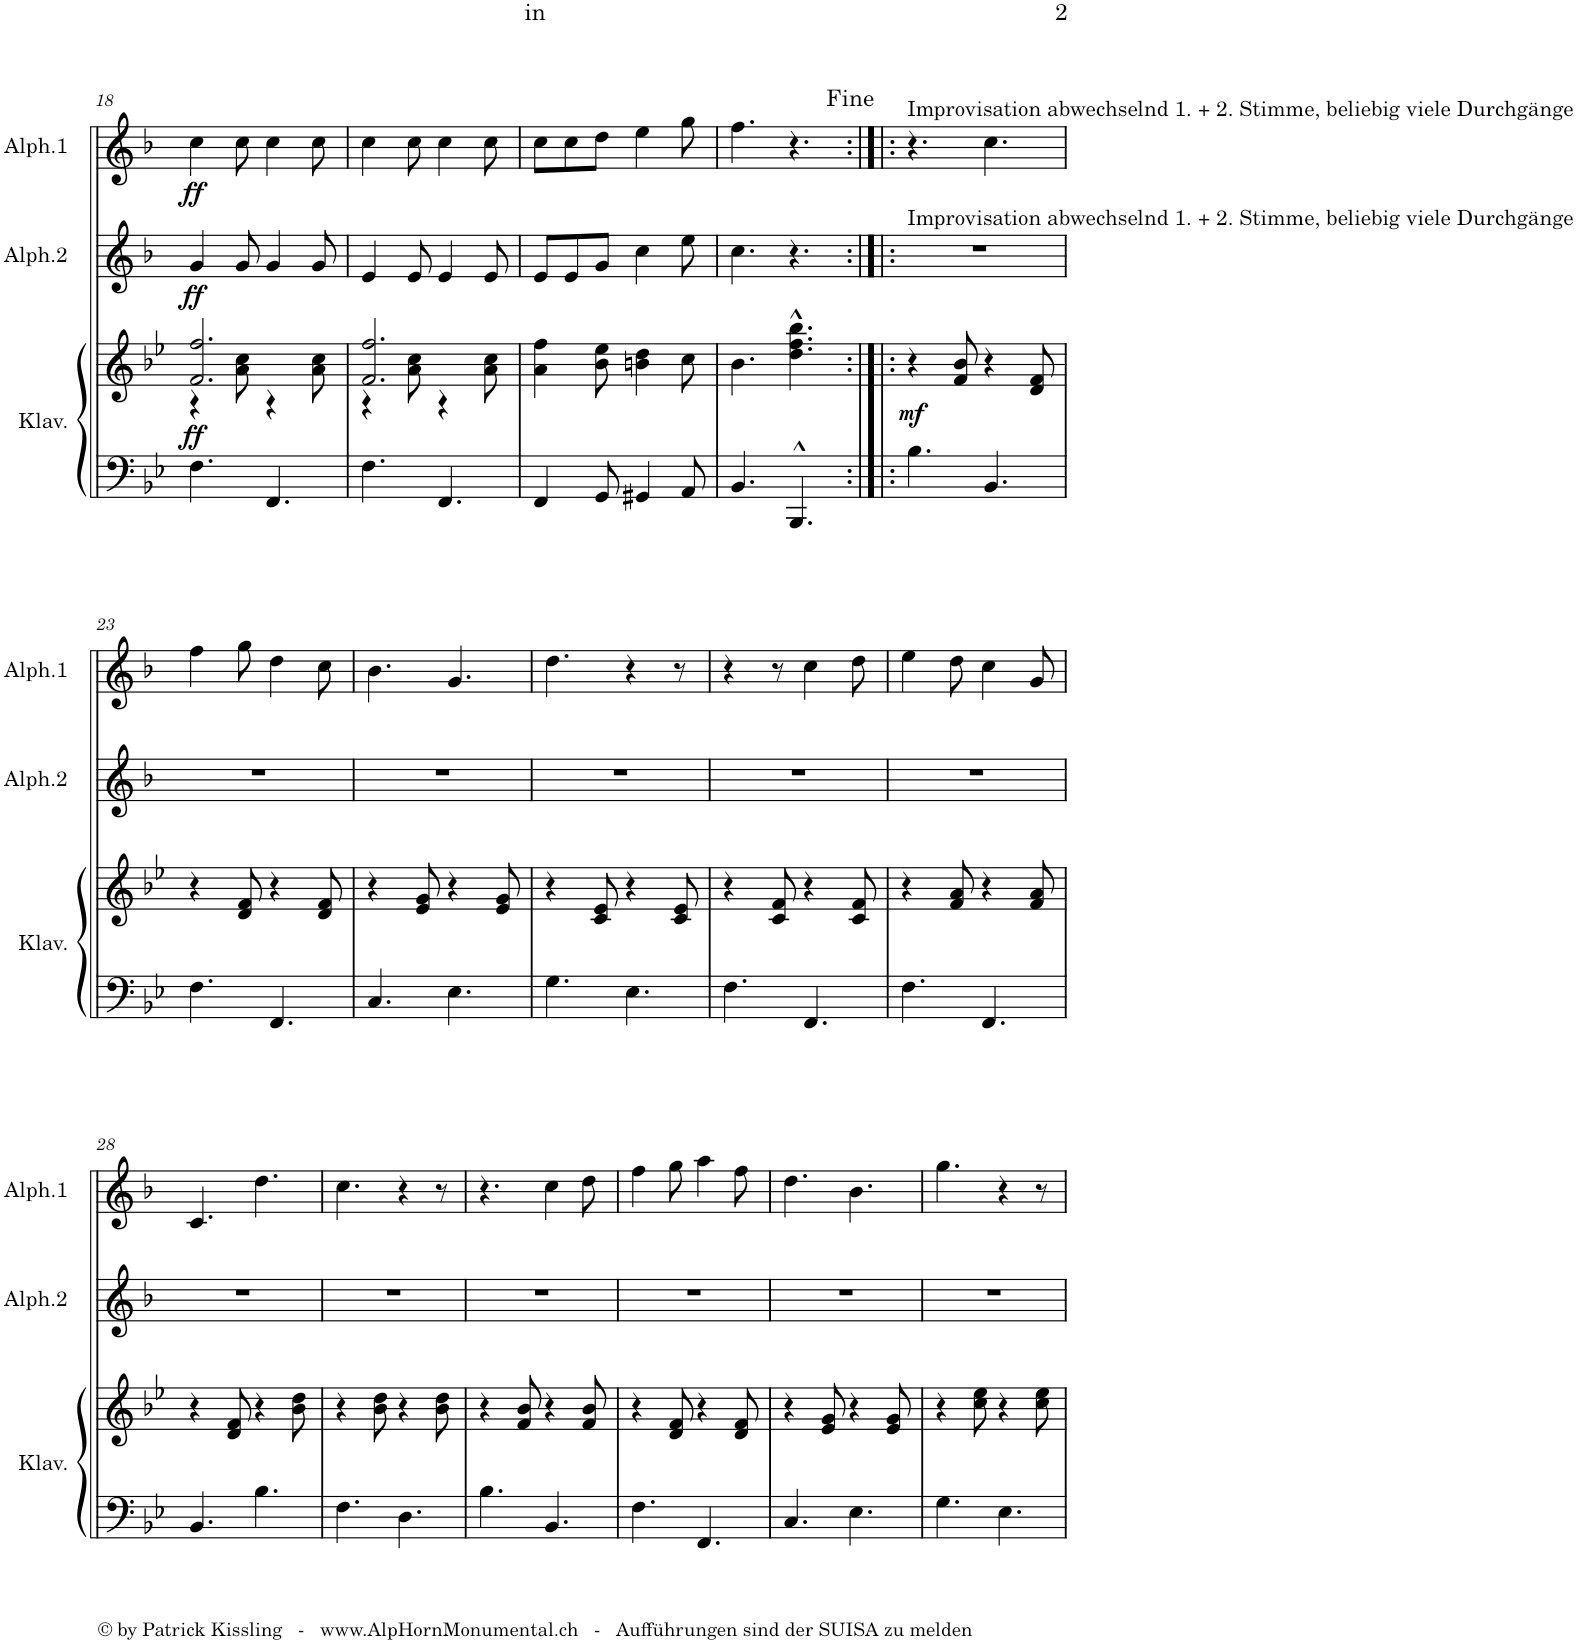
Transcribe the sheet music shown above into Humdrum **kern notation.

**kern	**kern	**dynam	**kern	**dynam	**kern	**dynam
*part3	*part3	*part3	*part2	*part2	*part1	*part1
*staff4	*staff3	*staff3/4	*staff2	*staff2	*staff1	*staff1
*I"Klavier, Piano	*	*	*I"Alphorn 2	*	*I"Alphorn 1	*
*I'Klav.	*	*	*I'Alph.2	*	*I'Alph.1	*
!!LO:PB:g=z
*clefF4	*clefG2	*	*clefG2	*	*clefG2	*
*	*	*	*Trd4c7	*	*Trd4c7	*
*k[b-e-]	*k[b-e-]	*	*k[b-]	*	*k[b-]	*
*M6/8	*M6/8	*	*M6/8	*	*M6/8	*
=18	=18	=18	=18	=18	=18	=18
*	*^	*	*	*	*	*
!	!	!	!LO:DY:b	!	!LO:DY:b	!	!LO:DY:b
4.F\	2.f/ 2.ff/	4r	ff	4g/	ff	4cc\	ff
.	.	8a\ 8cc\	.	8g/	.	8cc\	.
4.FF/	.	4r	.	4g/	.	4cc\	.
.	.	8a\ 8cc\	.	8g/	.	8cc\	.
=19	=19	=19	=19	=19	=19	=19	=19
4.F\	2.f/ 2.ff/	4r	.	4e/	.	4cc\	.
.	.	8a\ 8cc\	.	8e/	.	8cc\	.
4.FF/	.	4r	.	4e/	.	4cc\	.
.	.	8a\ 8cc\	.	8e/	.	8cc\	.
*	*v	*v	*	*	*	*	*
=20	=20	=20	=20	=20	=20	=20
4FF/	4a\ 4ff\	.	8e/L	.	8cc\L	.
.	.	.	8e/	.	8cc\	.
8GG/	8b-\ 8ee-\	.	8g/J	.	8dd\J	.
4GG#X/	4bn\ 4dd\	.	4cc\	.	4ee\	.
8AA/	8cc\	.	8ee\	.	8gg\	.
=21	=21	=21	=21	=21	=21	=21
4.BB-/	4.b-\	.	4.cc\	.	4.ff\	.
4.BBB-^^/	4.dd\^^ 4.ff\^^ 4.bb-\^^	.	4.r	.	4.r	.
=22:|!|:	=22:|!|:	=22:|!|:	=22:|!|:	=22:|!|:	=22:|!|:	=22:|!|:
!	!	!	!	!	!LO:TX:a:t=Improvisation abwechselnd 1. + 2. Stimme, beliebig viele Durchgänge	!
!	!	!	!LO:TX:a:t=Improvisation abwechselnd 1. + 2. Stimme, beliebig viele Durchgänge	!	!	!
!	!	!LO:DY:b	!	!	!	!
4.B-\	4r	mf	2.r	.	4.r	.
.	8f/ 8b-/	.	.	.	.	.
4.BB-/	4r	.	.	.	4.cc\	.
.	8d/ 8f/	.	.	.	.	.
!!LO:LB:g=z
=23	=23	=23	=23	=23	=23	=23
4.F\	4r	.	2.r	.	4ff\	.
.	8d/ 8f/	.	.	.	8gg\	.
4.FF/	4r	.	.	.	4dd\	.
.	8d/ 8f/	.	.	.	8cc\	.
=24	=24	=24	=24	=24	=24	=24
4.C/	4r	.	2.r	.	4.b-\	.
.	8e-/ 8g/	.	.	.	.	.
4.E-\	4r	.	.	.	4.g/	.
.	8e-/ 8g/	.	.	.	.	.
=25	=25	=25	=25	=25	=25	=25
4.G\	4r	.	2.r	.	4.dd\	.
.	8c/ 8e-/	.	.	.	.	.
4.E-\	4r	.	.	.	4r	.
.	8c/ 8e-/	.	.	.	8r	.
=26	=26	=26	=26	=26	=26	=26
4.F\	4r	.	2.r	.	4r	.
.	8c/ 8f/	.	.	.	8r	.
4.FF/	4r	.	.	.	4cc\	.
.	8c/ 8f/	.	.	.	8dd\	.
=27	=27	=27	=27	=27	=27	=27
4.F\	4r	.	2.r	.	4ee\	.
.	8f/ 8a/	.	.	.	8dd\	.
4.FF/	4r	.	.	.	4cc\	.
.	8f/ 8a/	.	.	.	8g/	.
!!LO:LB:g=z
=28	=28	=28	=28	=28	=28	=28
4.BB-/	4r	.	2.r	.	4.c/	.
.	8d/ 8f/	.	.	.	.	.
4.B-\	4r	.	.	.	4.dd\	.
.	8b-\ 8dd\	.	.	.	.	.
=29	=29	=29	=29	=29	=29	=29
4.F\	4r	.	2.r	.	4.cc\	.
.	8b-\ 8dd\	.	.	.	.	.
4.D\	4r	.	.	.	4r	.
.	8b-\ 8dd\	.	.	.	8r	.
=30	=30	=30	=30	=30	=30	=30
4.B-\	4r	.	2.r	.	4.r	.
.	8f/ 8b-/	.	.	.	.	.
4.BB-/	4r	.	.	.	4cc\	.
.	8f/ 8b-/	.	.	.	8dd\	.
=31	=31	=31	=31	=31	=31	=31
4.F\	4r	.	2.r	.	4ff\	.
.	8d/ 8f/	.	.	.	8gg\	.
4.FF/	4r	.	.	.	4aa\	.
.	8d/ 8f/	.	.	.	8ff\	.
=32	=32	=32	=32	=32	=32	=32
4.C/	4r	.	2.r	.	4.dd\	.
.	8e-/ 8g/	.	.	.	.	.
4.E-\	4r	.	.	.	4.b-\	.
.	8e-/ 8g/	.	.	.	.	.
=33	=33	=33	=33	=33	=33	=33
4.G\	4r	.	2.r	.	4.gg\	.
.	8cc\ 8ee-\	.	.	.	.	.
4.E-\	4r	.	.	.	4r	.
.	8cc\ 8ee-\	.	.	.	8r	.
=	=	=	=	=	=	=
*-	*-	*-	*-	*-	*-	*-
